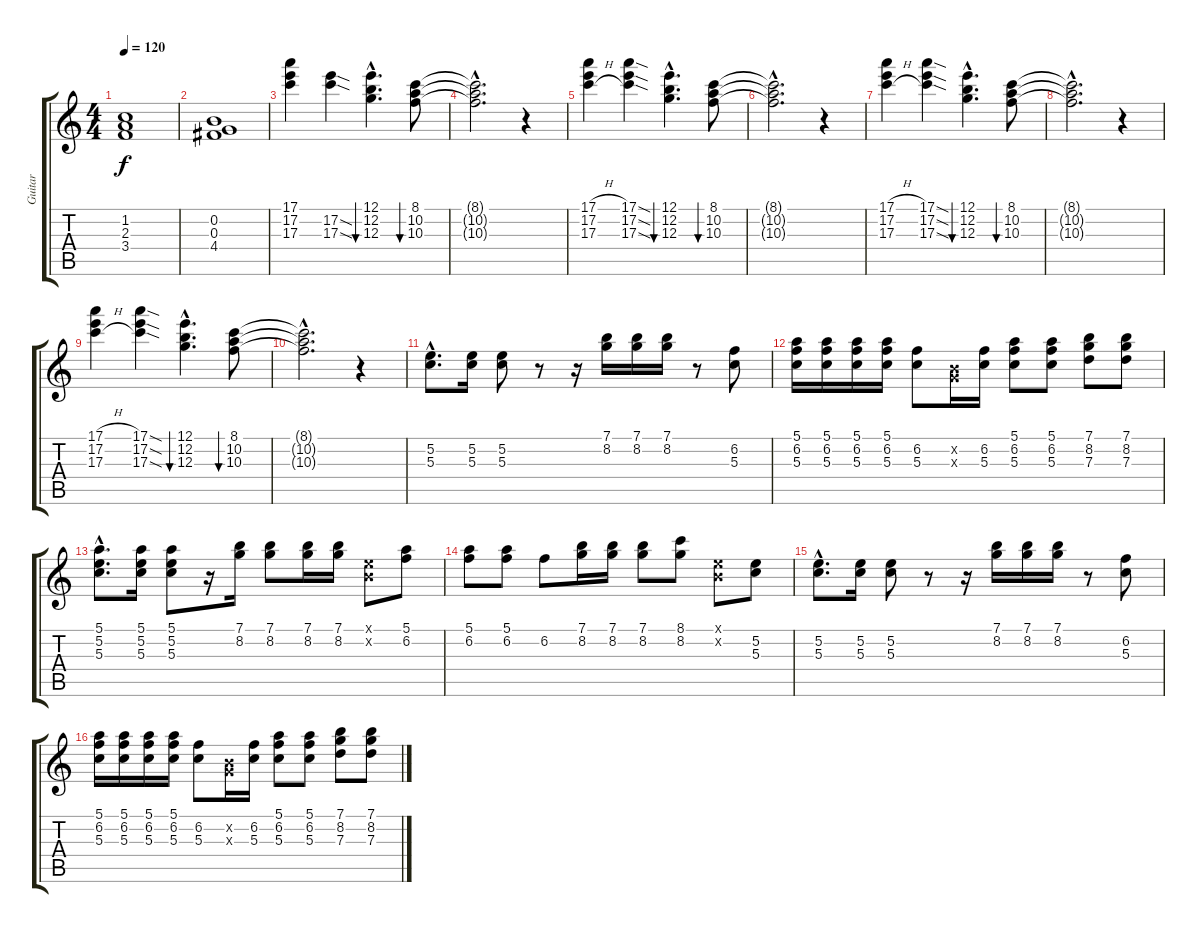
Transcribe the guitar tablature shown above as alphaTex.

\track ("Guitar" "Guitar") {instrument electricguitarclean}
\staff {score tabs}
\tuning (E4 B3 G3 D3 A2 E2) {hide}
\ts (4 4)
\tempo 120
\clef g2
\ks c
(1.2 2.3 3.4).1{dy f volume 12} |
(0.2 0.3 4.4).1 |
(17.1 17.2 17.3).4 (17.2{sod} 17.3{sod}).4 (12.1{hac} 12.2{hac} 12.3{hac}).4{d bu 480} (8.1 10.2 10.3).8{bu 480} |
(8.1{hac t} 10.2{hac t} 10.3{hac t}).2{d} r.4 |
(17.1{h} 17.2{h} 17.3{h}).4 (17.1{sod} 17.2{sod} 17.3{sod}).4 (12.1{hac} 12.2{hac} 12.3{hac}).4{d bu 480} (8.1 10.2 10.3).8{bu 480} |
(8.1{hac t} 10.2{hac t} 10.3{hac t}).2{d} r.4 |
(17.1{h} 17.2{h} 17.3{h}).4 (17.1{sod} 17.2{sod} 17.3{sod}).4 (12.1{hac} 12.2{hac} 12.3{hac}).4{d bu 480} (8.1 10.2 10.3).8{bu 480} |
(8.1{hac t} 10.2{hac t} 10.3{hac t}).2{d} r.4 |
(17.1{h} 17.2{h} 17.3{h}).4 (17.1{sod} 17.2{sod} 17.3{sod}).4 (12.1{hac} 12.2{hac} 12.3{hac}).4{d bu 480} (8.1 10.2 10.3).8{bu 480} |
(8.1{hac t} 10.2{hac t} 10.3{hac t}).2{d} r.4 |
(5.2{hac} 5.3{hac}).8{d} (5.2 5.3).16 (5.2 5.3).8 r.8 r.16 (7.1 8.2).16 (7.1 8.2).16 (7.1 8.2).16 r.8 (6.2 5.3).8 |
(5.1 6.2 5.3).16 (5.1 6.2 5.3).16 (5.1 6.2 5.3).16 (5.1 6.2 5.3).16 (6.2 5.3).8 (0.2{x} 0.3{x}).16 (6.2 5.3).16 (5.1 6.2 5.3).8 (5.1 6.2 5.3).8 (7.1 8.2 7.3).8 (7.1 8.2 7.3).8 |
(5.1{hac} 5.2{hac} 5.3{hac}).8{d} (5.1 5.2 5.3).16 (5.1 5.2 5.3).8 r.16 (7.1 8.2).16 (7.1 8.2).8 (7.1 8.2).16 (7.1 8.2).16 (0.1{x} 0.2{x}).8 (5.1 6.2).8 |
(5.1 6.2).8 (5.1 6.2).8 6.2.8 (7.1 8.2).16 (7.1 8.2).16 (7.1 8.2).8 (8.1 8.2).8 (0.1{x} 0.2{x}).8 (5.2 5.3).8 |
(5.2{hac} 5.3{hac}).8{d} (5.2 5.3).16 (5.2 5.3).8 r.8 r.16 (7.1 8.2).16 (7.1 8.2).16 (7.1 8.2).16 r.8 (6.2 5.3).8 |
(5.1 6.2 5.3).16 (5.1 6.2 5.3).16 (5.1 6.2 5.3).16 (5.1 6.2 5.3).16 (6.2 5.3).8 (0.2{x} 0.3{x}).16 (6.2 5.3).16 (5.1 6.2 5.3).8 (5.1 6.2 5.3).8 (7.1 8.2 7.3).8 (7.1 8.2 7.3).8
